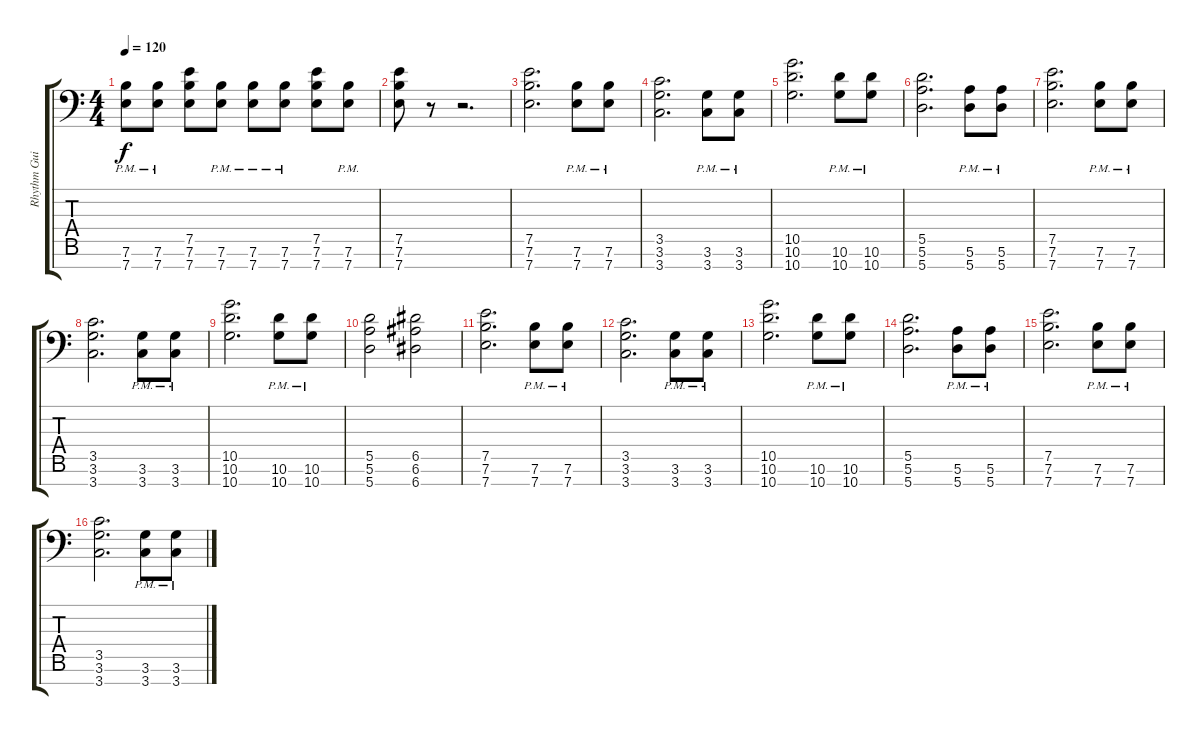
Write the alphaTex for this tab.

\track ("Rhythm Guitar" "Rhythm Gui") {instrument distortionguitar}
\staff {score tabs}
\tuning (E4 B3 G3 D3 A2 E2 A1) {hide}
\ts (4 4)
\tempo 120
\clef f4
\ks c
(7.6{pm} 7.7{pm}).8{dy f} (7.6{pm} 7.7{pm}).8 (7.5 7.6 7.7).8 (7.6{pm} 7.7{pm}).8 (7.6{pm} 7.7{pm}).8 (7.6{pm} 7.7{pm}).8 (7.5 7.6 7.7).8 (7.6{pm} 7.7{pm}).8 |
(7.5 7.6 7.7).8 r.8 r.2{d} |
(7.5 7.6 7.7).2{d} (7.6{pm} 7.7{pm}).8 (7.6{pm} 7.7{pm}).8 |
(3.5 3.6 3.7).2{d} (3.6{pm} 3.7{pm}).8 (3.6{pm} 3.7{pm}).8 |
(10.5 10.6 10.7).2{d} (10.6{pm} 10.7{pm}).8 (10.6{pm} 10.7{pm}).8 |
(5.5 5.6 5.7).2{d} (5.6{pm} 5.7{pm}).8 (5.6{pm} 5.7{pm}).8 |
(7.5 7.6 7.7).2{d} (7.6{pm} 7.7{pm}).8 (7.6{pm} 7.7{pm}).8 |
(3.5 3.6 3.7).2{d} (3.6{pm} 3.7{pm}).8 (3.6{pm} 3.7{pm}).8 |
(10.5 10.6 10.7).2{d} (10.6{pm} 10.7{pm}).8 (10.6{pm} 10.7{pm}).8 |
(5.5 5.6 5.7).2 (6.5 6.6 6.7).2 |
(7.5 7.6 7.7).2{d} (7.6{pm} 7.7{pm}).8 (7.6{pm} 7.7{pm}).8 |
(3.5 3.6 3.7).2{d} (3.6{pm} 3.7{pm}).8 (3.6{pm} 3.7{pm}).8 |
(10.5 10.6 10.7).2{d} (10.6{pm} 10.7{pm}).8 (10.6{pm} 10.7{pm}).8 |
(5.5 5.6 5.7).2{d} (5.6{pm} 5.7{pm}).8 (5.6{pm} 5.7{pm}).8 |
(7.5 7.6 7.7).2{d} (7.6{pm} 7.7{pm}).8 (7.6{pm} 7.7{pm}).8 |
(3.5 3.6 3.7).2{d} (3.6{pm} 3.7{pm}).8 (3.6{pm} 3.7{pm}).8
